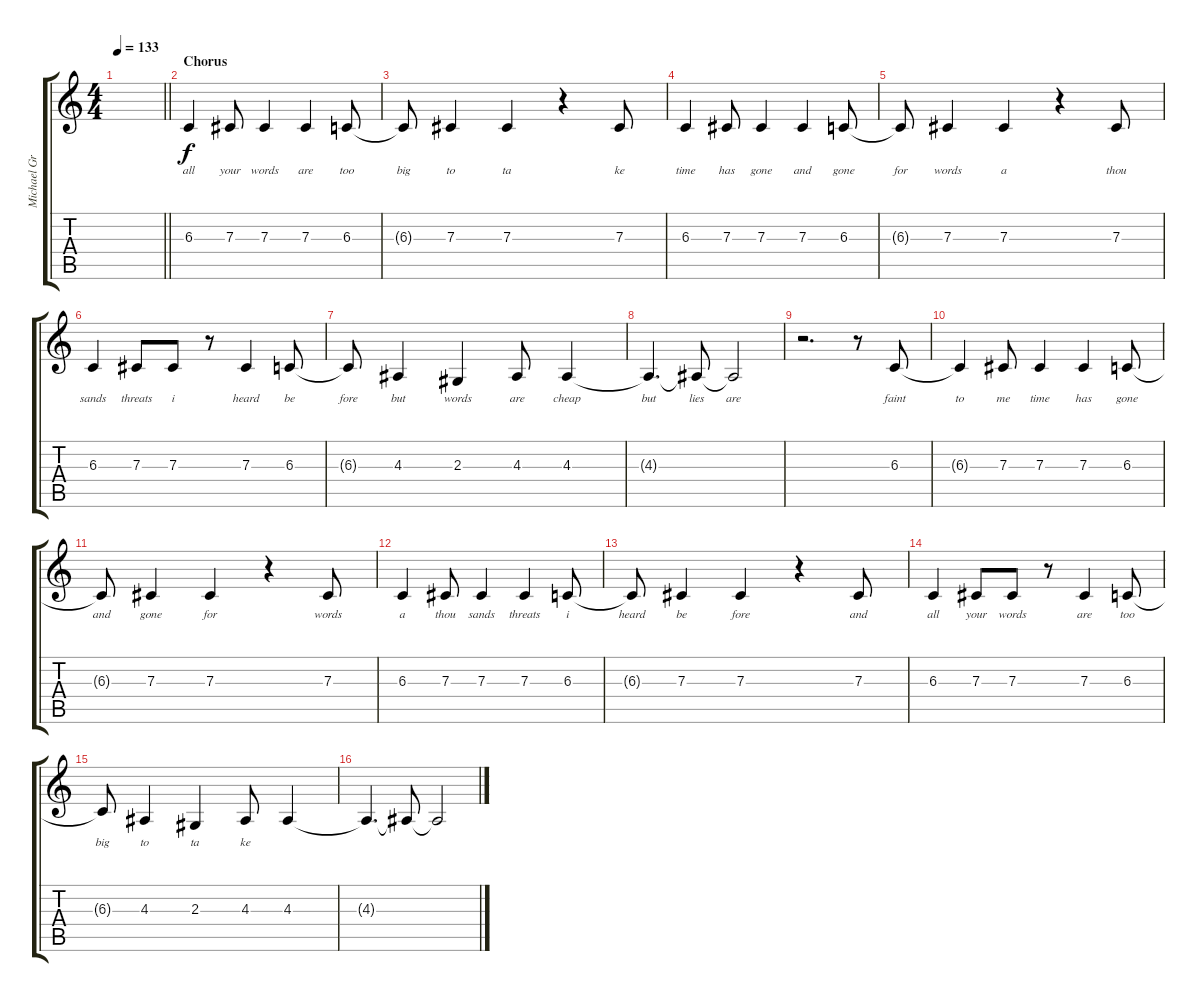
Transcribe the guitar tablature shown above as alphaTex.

\track ("Michael Grant (Lead Vocal)" "Michael Gr") {instrument tenorsax}
\staff {score tabs}
\tuning (Eb4 Bb3 Gb3 Db3 Ab2 Eb2) {hide}
\ts (4 4)
\tempo 133
\clef g2
\barLineRight lightlight
\ks c
|
\section ("" "Chorus")
6.3.4{lyrics (0 "all") lyrics (1 "") lyrics (2 "") lyrics (3 "") lyrics (4 "")} 7.3.8{lyrics (0 "your") lyrics (1 "") lyrics (2 "") lyrics (3 "") lyrics (4 "")} 7.3.4{lyrics (0 "words") lyrics (1 "") lyrics (2 "") lyrics (3 "") lyrics (4 "")} 7.3.4{lyrics (0 "are") lyrics (1 "") lyrics (2 "") lyrics (3 "") lyrics (4 "")} 6.3.8{lyrics (0 "too") lyrics (1 "") lyrics (2 "") lyrics (3 "") lyrics (4 "")} |
6.3{t}.8{lyrics (0 "big") lyrics (1 "") lyrics (2 "") lyrics (3 "") lyrics (4 "")} 7.3.4{lyrics (0 "to") lyrics (1 "") lyrics (2 "") lyrics (3 "") lyrics (4 "")} 7.3.4{lyrics (0 "ta") lyrics (1 "") lyrics (2 "") lyrics (3 "") lyrics (4 "")} r.4 7.3.8{lyrics (0 "ke") lyrics (1 "") lyrics (2 "") lyrics (3 "") lyrics (4 "")} |
6.3.4{lyrics (0 "time") lyrics (1 "") lyrics (2 "") lyrics (3 "") lyrics (4 "")} 7.3.8{lyrics (0 "has") lyrics (1 "") lyrics (2 "") lyrics (3 "") lyrics (4 "")} 7.3.4{lyrics (0 "gone") lyrics (1 "") lyrics (2 "") lyrics (3 "") lyrics (4 "")} 7.3.4{lyrics (0 "and") lyrics (1 "") lyrics (2 "") lyrics (3 "") lyrics (4 "")} 6.3.8{lyrics (0 "gone") lyrics (1 "") lyrics (2 "") lyrics (3 "") lyrics (4 "")} |
6.3{t}.8{lyrics (0 "for") lyrics (1 "") lyrics (2 "") lyrics (3 "") lyrics (4 "")} 7.3.4{lyrics (0 "words") lyrics (1 "") lyrics (2 "") lyrics (3 "") lyrics (4 "")} 7.3.4{lyrics (0 "a") lyrics (1 "") lyrics (2 "") lyrics (3 "") lyrics (4 "")} r.4 7.3.8{lyrics (0 "thou") lyrics (1 "") lyrics (2 "") lyrics (3 "") lyrics (4 "")} |
6.3.4{lyrics (0 "sands") lyrics (1 "") lyrics (2 "") lyrics (3 "") lyrics (4 "")} 7.3.8{lyrics (0 "threats") lyrics (1 "") lyrics (2 "") lyrics (3 "") lyrics (4 "")} 7.3.8{lyrics (0 "i") lyrics (1 "") lyrics (2 "") lyrics (3 "") lyrics (4 "")} r.8 7.3.4{lyrics (0 "heard") lyrics (1 "") lyrics (2 "") lyrics (3 "") lyrics (4 "")} 6.3.8{lyrics (0 "be") lyrics (1 "") lyrics (2 "") lyrics (3 "") lyrics (4 "")} |
6.3{t}.8{lyrics (0 "fore") lyrics (1 "") lyrics (2 "") lyrics (3 "") lyrics (4 "")} 4.3.4{lyrics (0 "but") lyrics (1 "") lyrics (2 "") lyrics (3 "") lyrics (4 "")} 2.3.4{lyrics (0 "words") lyrics (1 "") lyrics (2 "") lyrics (3 "") lyrics (4 "")} 4.3.8{lyrics (0 "are") lyrics (1 "") lyrics (2 "") lyrics (3 "") lyrics (4 "")} 4.3.4{lyrics (0 "cheap") lyrics (1 "") lyrics (2 "") lyrics (3 "") lyrics (4 "")} |
4.3{t}.4{d lyrics (0 "but") lyrics (1 "") lyrics (2 "") lyrics (3 "") lyrics (4 "")} 4.3{t}.8{lyrics (0 "lies") lyrics (1 "") lyrics (2 "") lyrics (3 "") lyrics (4 "")} 4.3{t}.2{lyrics (0 "are") lyrics (1 "") lyrics (2 "") lyrics (3 "") lyrics (4 "")} |
r.2{d} r.8 6.3.8{lyrics (0 "faint") lyrics (1 "") lyrics (2 "") lyrics (3 "") lyrics (4 "")} |
6.3{t}.4{lyrics (0 "to") lyrics (1 "") lyrics (2 "") lyrics (3 "") lyrics (4 "")} 7.3.8{lyrics (0 "me") lyrics (1 "") lyrics (2 "") lyrics (3 "") lyrics (4 "")} 7.3.4{lyrics (0 "time") lyrics (1 "") lyrics (2 "") lyrics (3 "") lyrics (4 "")} 7.3.4{lyrics (0 "has") lyrics (1 "") lyrics (2 "") lyrics (3 "") lyrics (4 "")} 6.3.8{lyrics (0 "gone") lyrics (1 "") lyrics (2 "") lyrics (3 "") lyrics (4 "")} |
6.3{t}.8{lyrics (0 "and") lyrics (1 "") lyrics (2 "") lyrics (3 "") lyrics (4 "")} 7.3.4{lyrics (0 "gone") lyrics (1 "") lyrics (2 "") lyrics (3 "") lyrics (4 "")} 7.3.4{lyrics (0 "for") lyrics (1 "") lyrics (2 "") lyrics (3 "") lyrics (4 "")} r.4 7.3.8{lyrics (0 "words") lyrics (1 "") lyrics (2 "") lyrics (3 "") lyrics (4 "")} |
6.3.4{lyrics (0 "a") lyrics (1 "") lyrics (2 "") lyrics (3 "") lyrics (4 "")} 7.3.8{lyrics (0 "thou") lyrics (1 "") lyrics (2 "") lyrics (3 "") lyrics (4 "")} 7.3.4{lyrics (0 "sands") lyrics (1 "") lyrics (2 "") lyrics (3 "") lyrics (4 "")} 7.3.4{lyrics (0 "threats") lyrics (1 "") lyrics (2 "") lyrics (3 "") lyrics (4 "")} 6.3.8{lyrics (0 "i") lyrics (1 "") lyrics (2 "") lyrics (3 "") lyrics (4 "")} |
6.3{t}.8{lyrics (0 "heard") lyrics (1 "") lyrics (2 "") lyrics (3 "") lyrics (4 "")} 7.3.4{lyrics (0 "be") lyrics (1 "") lyrics (2 "") lyrics (3 "") lyrics (4 "")} 7.3.4{lyrics (0 "fore") lyrics (1 "") lyrics (2 "") lyrics (3 "") lyrics (4 "")} r.4 7.3.8{lyrics (0 "and") lyrics (1 "") lyrics (2 "") lyrics (3 "") lyrics (4 "")} |
6.3.4{lyrics (0 "all") lyrics (1 "") lyrics (2 "") lyrics (3 "") lyrics (4 "")} 7.3.8{lyrics (0 "your") lyrics (1 "") lyrics (2 "") lyrics (3 "") lyrics (4 "")} 7.3.8{lyrics (0 "words") lyrics (1 "") lyrics (2 "") lyrics (3 "") lyrics (4 "")} r.8 7.3.4{lyrics (0 "are") lyrics (1 "") lyrics (2 "") lyrics (3 "") lyrics (4 "")} 6.3.8{lyrics (0 "too") lyrics (1 "") lyrics (2 "") lyrics (3 "") lyrics (4 "")} |
6.3{t}.8{lyrics (0 "big") lyrics (1 "") lyrics (2 "") lyrics (3 "") lyrics (4 "")} 4.3.4{lyrics (0 "to") lyrics (1 "") lyrics (2 "") lyrics (3 "") lyrics (4 "")} 2.3.4{lyrics (0 "ta") lyrics (1 "") lyrics (2 "") lyrics (3 "") lyrics (4 "")} 4.3.8{lyrics (0 "ke") lyrics (1 "") lyrics (2 "") lyrics (3 "") lyrics (4 "")} 4.3.4 |
4.3{t}.4{d} 4.3{t}.8 4.3{t}.2
